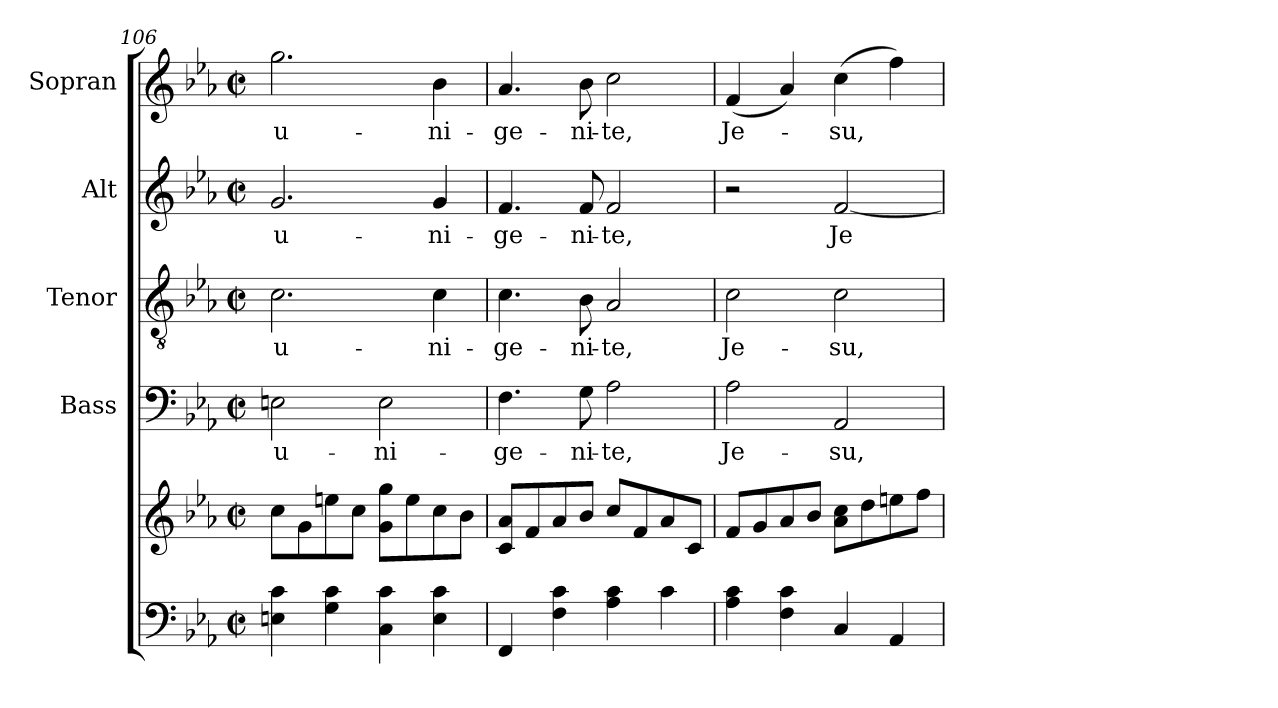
**kern	**kern	**kern	**text	**kern	**text	**kern	**text	**kern	**text
*part5	*part5	*part4	*part4	*part3	*part3	*part2	*part2	*part1	*part1
*staff6	*staff5	*staff4	*staff4	*staff3	*staff3	*staff2	*staff2	*staff1	*staff1
*	*	*I"Bass	*	*I"Tenor	*	*I"Alt	*	*I"Sopran	*
*	*	*I'B.	*	*I'T.	*	*I'A.	*	*I'S.	*
*clefF4	*clefG2	*clefF4	*	*clefGv2	*	*clefG2	*	*clefG2	*
*k[b-e-a-]	*k[b-e-a-]	*k[b-e-a-]	*	*k[b-e-a-]	*	*k[b-e-a-]	*	*k[b-e-a-]	*
*E-:	*E-:	*E-:	*	*E-:	*	*E-:	*	*E-:	*
*M2/2	*M2/2	*M2/2	*	*M2/2	*	*M2/2	*	*M2/2	*
*met(c|)	*met(c|)	*met(c|)	*	*met(c|)	*	*met(c|)	*	*met(c|)	*
=106	=106	=106	=106	=106	=106	=106	=106	=106	=106
!	!	!	!LO:LY:b	!	!LO:LY:b	!	!LO:LY:b	!	!LO:LY:b
4En\ 4c\	8cc\L	2En\	u-	2.c\	u-	2.g/	u-	2.gg\	u-
.	8g\	.	.	.	.	.	.	.	.
4G\ 4c\	8een\	.	.	.	.	.	.	.	.
.	8cc\J	.	.	.	.	.	.	.	.
!	!	!	!LO:LY:b	!	!	!	!	!	!
4C\ 4c\	8g\ 8gg\L	2E\	-ni-	.	.	.	.	.	.
.	8ee\	.	.	.	.	.	.	.	.
!	!	!	!	!	!LO:LY:b	!	!LO:LY:b	!	!LO:LY:b
4E\ 4c\	8cc\	.	.	4c\	-ni-	4g/	-ni-	4b-\	-ni-
.	8b-\J	.	.	.	.	.	.	.	.
!!LO:LB:g=z
=107	=107	=107	=107	=107	=107	=107	=107	=107	=107
!	!	!	!LO:LY:b	!	!LO:LY:b	!	!LO:LY:b	!	!LO:LY:b
4FF/	8c/ 8a-/L	4.F\	-ge-	4.c\	-ge-	4.f/	-ge-	4.a-/	-ge-
.	8f/	.	.	.	.	.	.	.	.
4F\ 4c\	8a-/	.	.	.	.	.	.	.	.
!	!	!	!LO:LY:b	!	!LO:LY:b	!	!LO:LY:b	!	!LO:LY:b
.	8b-/J	8G\	-ni-	8B-\	-ni-	8f/	-ni-	8b-\	-ni-
!	!	!	!LO:LY:b	!	!LO:LY:b	!	!LO:LY:b	!	!LO:LY:b
4A-\ 4c\	8cc/L	2A-\	-te,	2A-/	-te,	2f/	-te,	2cc\	-te,
.	8f/	.	.	.	.	.	.	.	.
4c\	8a-/	.	.	.	.	.	.	.	.
.	8c/J	.	.	.	.	.	.	.	.
=108	=108	=108	=108	=108	=108	=108	=108	=108	=108
!	!	!	!LO:LY:b	!	!LO:LY:b	!	!	!	!LO:LY:b
4A-\ 4c\	8f/L	2A-\	Je-	2c\	Je-	2r	.	(<4f/	Je-
.	8g/	.	.	.	.	.	.	.	.
4F\ 4c\	8a-/	.	.	.	.	.	.	4a-/)	.
.	8b-/J	.	.	.	.	.	.	.	.
!	!	!	!LO:LY:b	!	!LO:LY:b	!	!LO:LY:b	!	!LO:LY:b
4C/	8a-\ 8cc\L	2AA-/	-su,	2c\	-su,	[2f/	Je-	(>4cc\	-su,
.	8dd\	.	.	.	.	.	.	.	.
4AA-/	8een\	.	.	.	.	.	.	4ff\)	.
.	8ff\J	.	.	.	.	.	.	.	.
=	=	=	=	=	=	=	=	=	=
*-	*-	*-	*-	*-	*-	*-	*-	*-	*-
